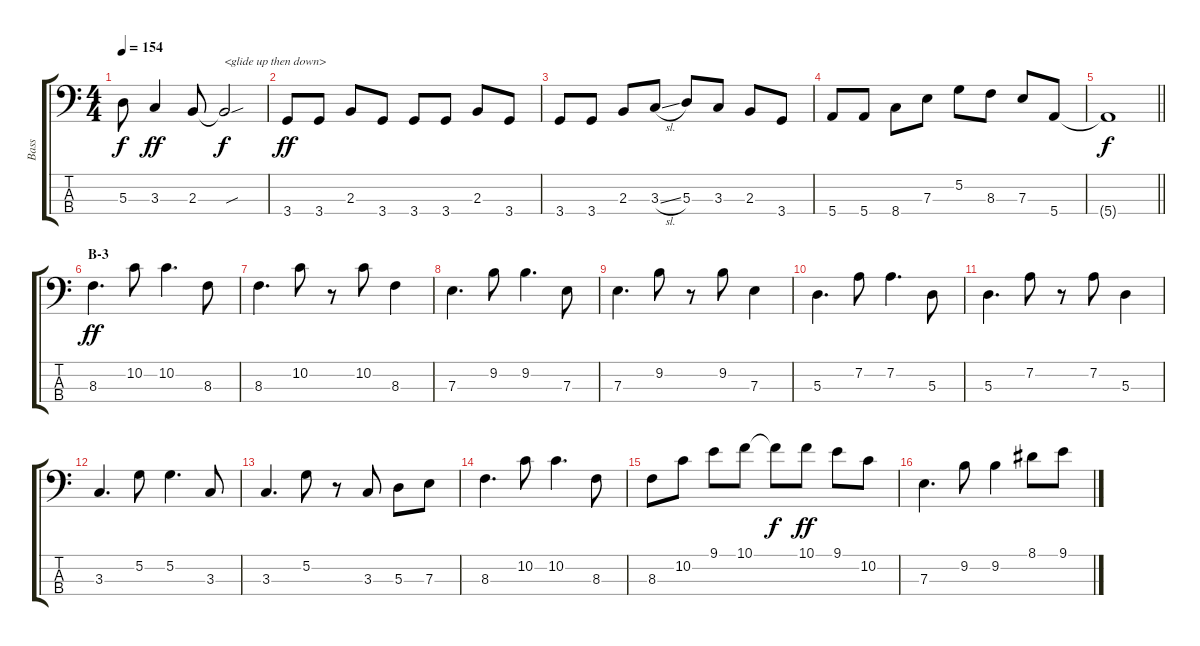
\track ("Bass" "Bass") {instrument electricbasspick}
\staff {score tabs}
\tuning (G2 D2 A1 E1) {hide}
\ts (4 4)
\tempo 154
\clef f4
\ks c
5.3{t}.8{dy f} 3.3.4{dy ff} 2.3.8 2.3{sou t}.2{txt "<glide up then down>" dy f} |
3.4.8{dy ff} 3.4.8 2.3.8 3.4.8 3.4.8 3.4.8 2.3.8 3.4.8 |
3.4.8 3.4.8 2.3.8 3.3{sl}.8 5.3.8 3.3.8 2.3.8 3.4.8 |
5.4.8 5.4.8 8.4.8 7.3.8 5.2.8 8.3.8 7.3.8 5.4.8 |
\barLineRight lightlight
5.4{t}.1{dy f} |
\section ("" "B-3")
8.3.4{d dy ff} 10.2.8 10.2.4{d} 8.3.8 |
8.3.4{d} 10.2.8 r.8 10.2.8 8.3.4 |
7.3.4{d} 9.2.8 9.2.4{d} 7.3.8 |
7.3.4{d} 9.2.8 r.8 9.2.8 7.3.4 |
5.3.4{d} 7.2.8 7.2.4{d} 5.3.8 |
5.3.4{d} 7.2.8 r.8 7.2.8 5.3.4 |
3.3.4{d} 5.2.8 5.2.4{d} 3.3.8 |
3.3.4{d} 5.2.8 r.8 3.3.8 5.3.8 7.3.8 |
8.3.4{d} 10.2.8 10.2.4{d} 8.3.8 |
8.3.8 10.2.8 9.1.8 10.1.8 10.1{t}.8{dy f} 10.1.8{dy ff} 9.1.8 10.2.8 |
7.3.4{d} 9.2.8 9.2.4 8.1.8 9.1.8
